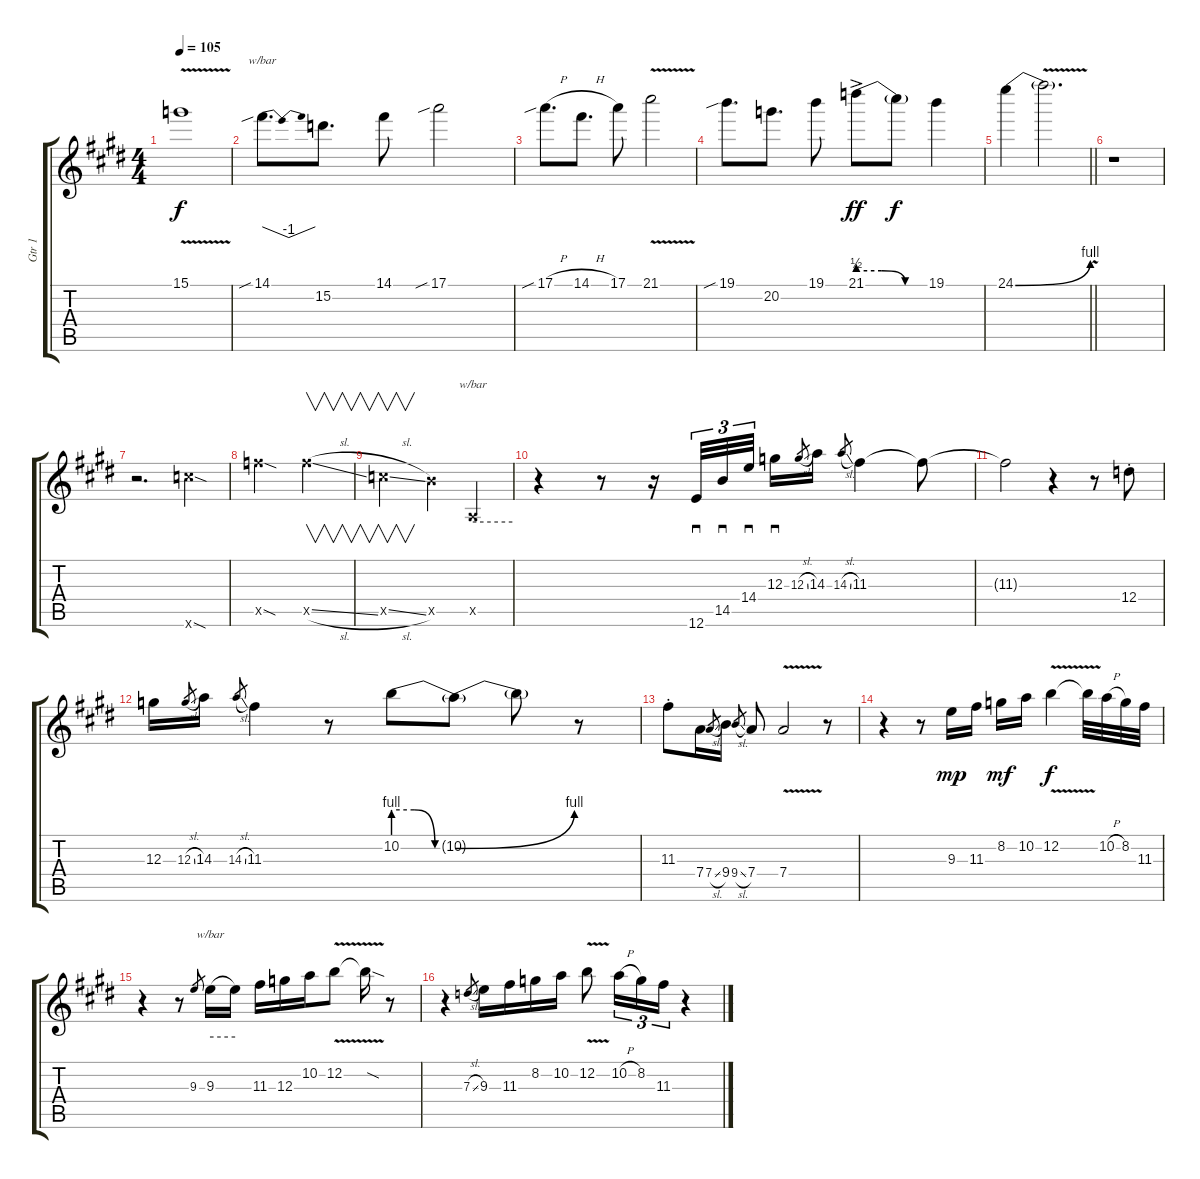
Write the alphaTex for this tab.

\track ("Gtr 1" "Gtr 1") {instrument distortionguitar}
\staff {score tabs}
\tuning (E4 B3 G3 D3 A2 E2) {hide}
\ts (4 4)
\tempo 105
\clef g2
\ks c#minor
15.1{v t}.1{dy f} |
\ks e
14.1{sib}.8{d tbe (dip default 0 0 30 -4 60 0)} 15.2.8{d} 14.1.8 17.1{sib}.2 |
\ks c#minor
17.1{sib h}.8{d} 14.1{h}.8{d} 17.1.8 21.1{v}.2 |
19.1{sib}.8{d} 20.2.8{d} 19.1.8 21.1{be (custom 0 2 20 2 40 0 60 0) ac}.8{dy ff} 21.1{t}.8{dy f} 19.1.4 |
\barLineRight lightlight
24.1{be (bend 0 0 60 4)}.4 24.1{v t}.2{d} |
\ks e
r.1 |
\ks c#minor
r.2{d} 20.6{sod x}.4 |
20.5{sod x}.2 20.5{sl x}.2{v} |
15.5{sl x}.2{v} 14.5{x}.4 0.5{x}.4{tbe (hold default 0 0 60 0)} |
\ks e
r.4 r.8 r.16 12.6.32{sd tu (3 2)} 14.5.32{sd tu (3 2)} 14.4.32{sd tu (3 2)} 12.3.16{sd} 12.3{sl}.8{gr} 14.3.16 14.3{sl}.8{gr} 11.3.4 11.3{t}.8 |
\ks c#minor
11.3{t}.2 r.4 r.8 12.4{st}.8 |
\ks e
12.3.16 12.3{sl}.8{gr} 14.3.16 14.3{sl}.8{gr} 11.3.4 r.8 10.2{be (custom 0 4 20 4 40 0 60 0)}.8 10.2{be (bend 0 0 60 4) t}.8 10.2{t}.8 r.8 |
\ks c#minor
11.3{st}.8 7.4.16 7.4{sl}.8{gr} 9.4.16 9.4{sl}.8{gr} 7.4.8 7.4{v}.2 r.8 |
r.4 r.8 9.3.16{dy mp} 11.3.16 8.2.16{dy mf} 10.2.16 12.2{v}.4{dy f} 12.2{t}.32 10.2{h}.32 8.2.32 11.3.32 |
\ks e
r.4 r.8 9.3.8{gr} 9.3.16{tbe (hold default 0 0 60 0)} 9.3{t}.16 11.3.16 12.3.16 10.2.16 12.2{v}.8 12.2{sod t}.16 r.8 |
\ks c#minor
r.4 7.3{sl}.8{gr} 9.3.16 11.3.16 8.2.16 10.2.16 12.2{v}.8 10.2{h}.16{tu (3 2)} 8.2.16{tu (3 2)} 11.3.16{tu (3 2)} r.4
